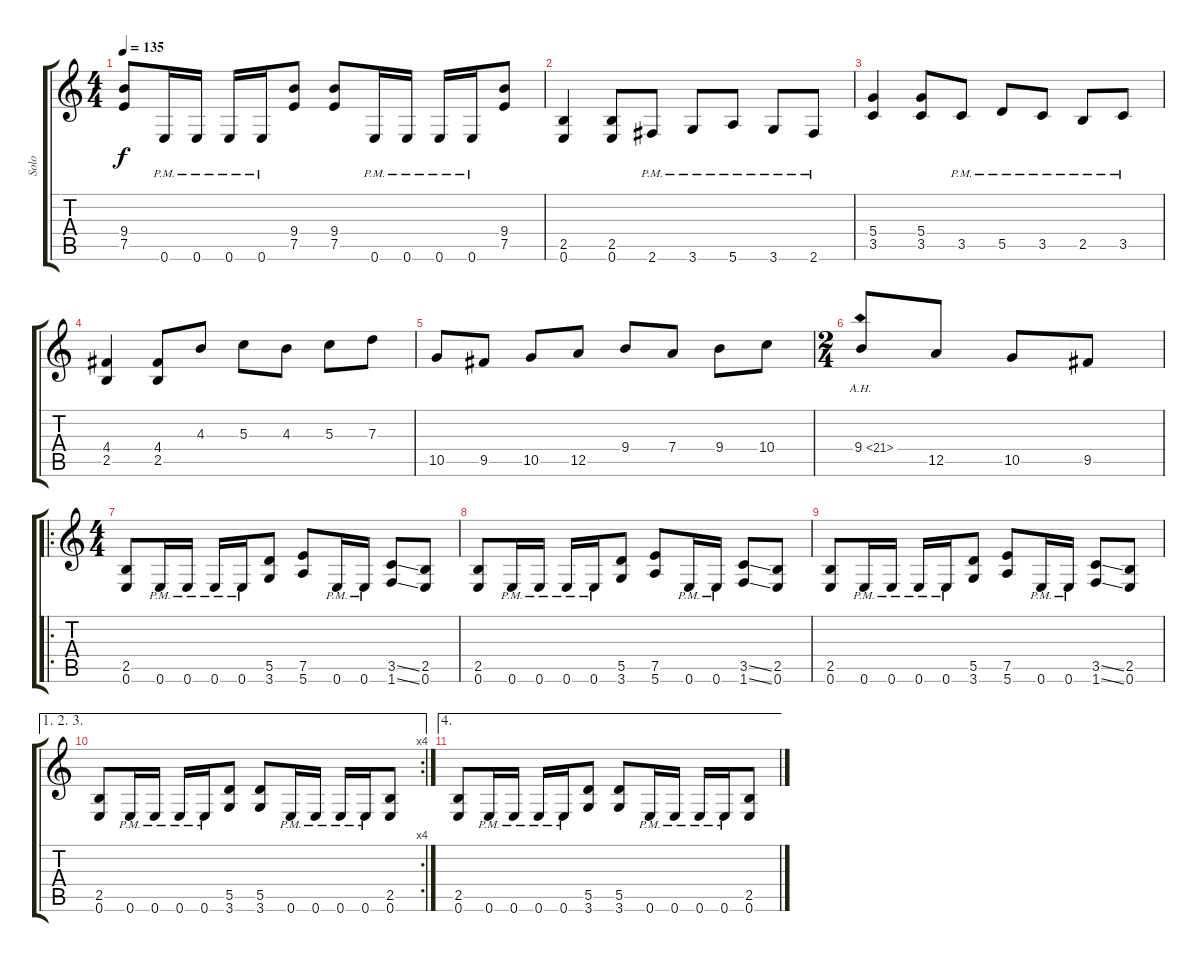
\track ("Solo" "Solo") {instrument distortionguitar}
\staff {score tabs}
\tuning (E4 B3 G3 D3 A2 E2) {hide}
\ts (4 4)
\tempo 135
\clef g2
\ks c
(9.4 7.5).8{dy f} 0.6{pm}.16 0.6{pm}.16 0.6{pm}.16 0.6{pm}.16 (9.4 7.5).8 (9.4 7.5).8 0.6{pm}.16 0.6{pm}.16 0.6{pm}.16 0.6{pm}.16 (9.4 7.5).8 |
(2.5 0.6).4 (2.5 0.6).8 2.6{pm}.8 3.6{pm}.8 5.6{pm}.8 3.6{pm}.8 2.6{pm}.8 |
(5.4 3.5).4 (5.4 3.5).8 3.5{pm}.8 5.5{pm}.8 3.5{pm}.8 2.5{pm}.8 3.5{pm}.8 |
(4.4 2.5).4 (4.4 2.5).8 4.3.8 5.3.8 4.3.8 5.3.8 7.3.8 |
10.5.8 9.5.8 10.5.8 12.5.8 9.4.8 7.4.8 9.4.8 10.4.8 |
\ts (2 4)
9.4{ah 12}.8 12.5.8 10.5.8 9.5.8 |
\ro
\ts (4 4)
(2.5 0.6).8 0.6{pm}.16 0.6{pm}.16 0.6{pm}.16 0.6{pm}.16 (5.5 3.6).8 (7.5 5.6).8 0.6{pm}.16 0.6{pm}.16 (3.5{ss} 1.6{ss}).8 (2.5 0.6).8 |
(2.5 0.6).8 0.6{pm}.16 0.6{pm}.16 0.6{pm}.16 0.6{pm}.16 (5.5 3.6).8 (7.5 5.6).8 0.6{pm}.16 0.6{pm}.16 (3.5{ss} 1.6{ss}).8 (2.5 0.6).8 |
(2.5 0.6).8 0.6{pm}.16 0.6{pm}.16 0.6{pm}.16 0.6{pm}.16 (5.5 3.6).8 (7.5 5.6).8 0.6{pm}.16 0.6{pm}.16 (3.5{ss} 1.6{ss}).8 (2.5 0.6).8 |
\ae (1 2 3)
\rc 4
(2.5 0.6).8 0.6{pm}.16 0.6{pm}.16 0.6{pm}.16 0.6{pm}.16 (5.5 3.6).8 (5.5 3.6).8 0.6{pm}.16 0.6{pm}.16 0.6{pm}.16 0.6{pm}.16 (2.5 0.6).8 |
\ae 4
(2.5 0.6).8 0.6{pm}.16 0.6{pm}.16 0.6{pm}.16 0.6{pm}.16 (5.5 3.6).8 (5.5 3.6).8 0.6{pm}.16 0.6{pm}.16 0.6{pm}.16 0.6{pm}.16 (2.5 0.6).8
